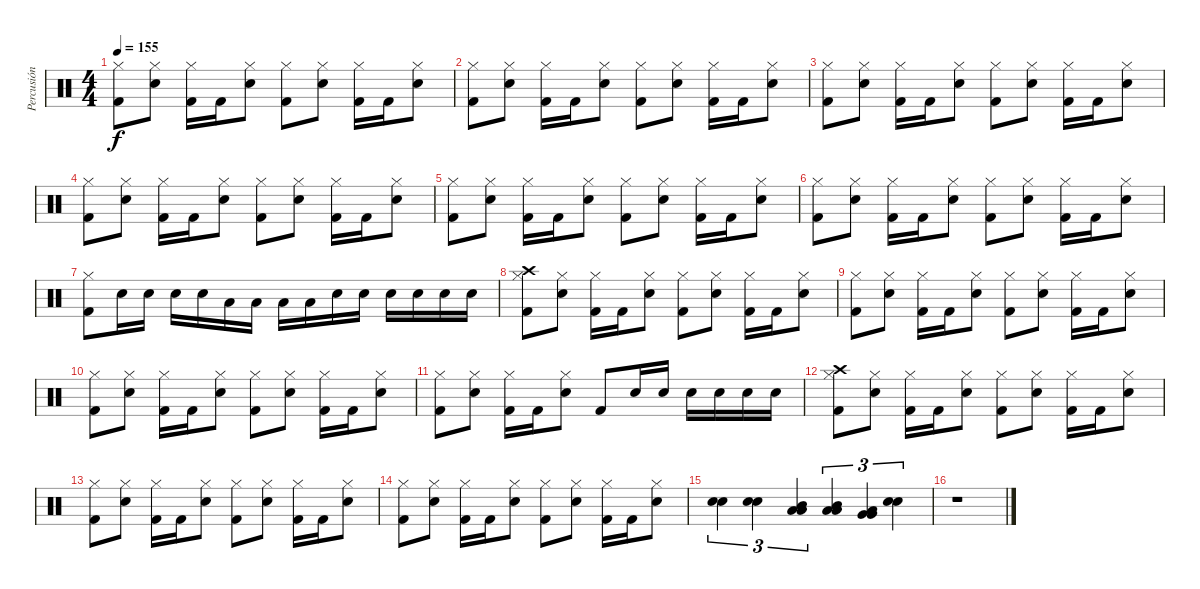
\track ("Percusión" "Percusión") {instrument percussion}
\staff {score}
\articulation defaults
\ts (4 4)
\tempo 155
\clef neutral
\ks c
("Kick (hit) 2" "Hi-Hat (closed)").8{dy f} ("Electric Snare (hit)" "Hi-Hat (closed)").8 ("Kick (hit) 2" "Hi-Hat (closed)").16 "Kick (hit) 2".16 ("Electric Snare (hit)" "Hi-Hat (closed)").8 ("Kick (hit) 2" "Hi-Hat (closed)").8 ("Electric Snare (hit)" "Hi-Hat (closed)").8 ("Kick (hit) 2" "Hi-Hat (closed)").16 "Kick (hit) 2".16 ("Electric Snare (hit)" "Hi-Hat (closed)").8 |
("Kick (hit) 2" "Hi-Hat (closed)").8 ("Electric Snare (hit)" "Hi-Hat (closed)").8 ("Kick (hit) 2" "Hi-Hat (closed)").16 "Kick (hit) 2".16 ("Electric Snare (hit)" "Hi-Hat (closed)").8 ("Kick (hit) 2" "Hi-Hat (closed)").8 ("Electric Snare (hit)" "Hi-Hat (closed)").8 ("Kick (hit) 2" "Hi-Hat (closed)").16 "Kick (hit) 2".16 ("Electric Snare (hit)" "Hi-Hat (closed)").8 |
("Kick (hit) 2" "Hi-Hat (closed)").8 ("Electric Snare (hit)" "Hi-Hat (closed)").8 ("Kick (hit) 2" "Hi-Hat (closed)").16 "Kick (hit) 2".16 ("Electric Snare (hit)" "Hi-Hat (closed)").8 ("Kick (hit) 2" "Hi-Hat (closed)").8 ("Electric Snare (hit)" "Hi-Hat (closed)").8 ("Kick (hit) 2" "Hi-Hat (closed)").16 "Kick (hit) 2".16 ("Electric Snare (hit)" "Hi-Hat (closed)").8 |
("Kick (hit) 2" "Hi-Hat (closed)").8 ("Electric Snare (hit)" "Hi-Hat (closed)").8 ("Kick (hit) 2" "Hi-Hat (closed)").16 "Kick (hit) 2".16 ("Electric Snare (hit)" "Hi-Hat (closed)").8 ("Kick (hit) 2" "Hi-Hat (closed)").8 ("Electric Snare (hit)" "Hi-Hat (closed)").8 ("Kick (hit) 2" "Hi-Hat (closed)").16 "Kick (hit) 2".16 ("Electric Snare (hit)" "Hi-Hat (closed)").8 |
("Kick (hit) 2" "Hi-Hat (closed)").8 ("Electric Snare (hit)" "Hi-Hat (closed)").8 ("Kick (hit) 2" "Hi-Hat (closed)").16 "Kick (hit) 2".16 ("Electric Snare (hit)" "Hi-Hat (closed)").8 ("Kick (hit) 2" "Hi-Hat (closed)").8 ("Electric Snare (hit)" "Hi-Hat (closed)").8 ("Kick (hit) 2" "Hi-Hat (closed)").16 "Kick (hit) 2".16 ("Electric Snare (hit)" "Hi-Hat (closed)").8 |
("Kick (hit) 2" "Hi-Hat (closed)").8 ("Electric Snare (hit)" "Hi-Hat (closed)").8 ("Kick (hit) 2" "Hi-Hat (closed)").16 "Kick (hit) 2".16 ("Electric Snare (hit)" "Hi-Hat (closed)").8 ("Kick (hit) 2" "Hi-Hat (closed)").8 ("Electric Snare (hit)" "Hi-Hat (closed)").8 ("Kick (hit) 2" "Hi-Hat (closed)").16 "Kick (hit) 2".16 ("Electric Snare (hit)" "Hi-Hat (closed)").8 |
("Kick (hit) 2" "Hi-Hat (closed)").8 "Electric Snare (hit)".16 "Electric Snare (hit)".16 "Electric Snare (hit)".16 "Electric Snare (hit)".16 "Low Tom (hit)".16 "Low Tom (hit)".16 "Low Tom (hit)".16 "Low Tom (hit)".16 "Electric Snare (hit)".16 "Electric Snare (hit)".16 "Electric Snare (hit)".16 "Electric Snare (hit)".16 "Electric Snare (hit)".16 "Electric Snare (hit)".16 |
("Kick (hit) 2" "Hi-Hat (closed)" "Crash high (hit)").8 ("Electric Snare (hit)" "Hi-Hat (closed)").8 ("Kick (hit) 2" "Hi-Hat (closed)").16 "Kick (hit) 2".16 ("Electric Snare (hit)" "Hi-Hat (closed)").8 ("Kick (hit) 2" "Hi-Hat (closed)").8 ("Electric Snare (hit)" "Hi-Hat (closed)").8 ("Kick (hit) 2" "Hi-Hat (closed)").16 "Kick (hit) 2".16 ("Electric Snare (hit)" "Hi-Hat (closed)").8 |
("Kick (hit) 2" "Hi-Hat (closed)").8 ("Electric Snare (hit)" "Hi-Hat (closed)").8 ("Kick (hit) 2" "Hi-Hat (closed)").16 "Kick (hit) 2".16 ("Electric Snare (hit)" "Hi-Hat (closed)").8 ("Kick (hit) 2" "Hi-Hat (closed)").8 ("Electric Snare (hit)" "Hi-Hat (closed)").8 ("Kick (hit) 2" "Hi-Hat (closed)").16 "Kick (hit) 2".16 ("Electric Snare (hit)" "Hi-Hat (closed)").8 |
("Kick (hit) 2" "Hi-Hat (closed)").8 ("Electric Snare (hit)" "Hi-Hat (closed)").8 ("Kick (hit) 2" "Hi-Hat (closed)").16 "Kick (hit) 2".16 ("Electric Snare (hit)" "Hi-Hat (closed)").8 ("Kick (hit) 2" "Hi-Hat (closed)").8 ("Electric Snare (hit)" "Hi-Hat (closed)").8 ("Kick (hit) 2" "Hi-Hat (closed)").16 "Kick (hit) 2".16 ("Electric Snare (hit)" "Hi-Hat (closed)").8 |
("Kick (hit) 2" "Hi-Hat (closed)").8 ("Electric Snare (hit)" "Hi-Hat (closed)").8 ("Kick (hit) 2" "Hi-Hat (closed)").16 "Kick (hit) 2".16 ("Electric Snare (hit)" "Hi-Hat (closed)").8 "Kick (hit) 2".8 "Electric Snare (hit)".16 "Electric Snare (hit)".16 "Electric Snare (hit)".16 "Electric Snare (hit)".16 "Electric Snare (hit)".16 "Electric Snare (hit)".16 |
("Kick (hit) 2" "Hi-Hat (closed)" "Crash high (hit)").8 ("Electric Snare (hit)" "Hi-Hat (closed)").8 ("Kick (hit) 2" "Hi-Hat (closed)").16 "Kick (hit) 2".16 ("Electric Snare (hit)" "Hi-Hat (closed)").8 ("Kick (hit) 2" "Hi-Hat (closed)").8 ("Electric Snare (hit)" "Hi-Hat (closed)").8 ("Kick (hit) 2" "Hi-Hat (closed)").16 "Kick (hit) 2".16 ("Electric Snare (hit)" "Hi-Hat (closed)").8 |
("Kick (hit) 2" "Hi-Hat (closed)").8 ("Electric Snare (hit)" "Hi-Hat (closed)").8 ("Kick (hit) 2" "Hi-Hat (closed)").16 "Kick (hit) 2".16 ("Electric Snare (hit)" "Hi-Hat (closed)").8 ("Kick (hit) 2" "Hi-Hat (closed)").8 ("Electric Snare (hit)" "Hi-Hat (closed)").8 ("Kick (hit) 2" "Hi-Hat (closed)").16 "Kick (hit) 2".16 ("Electric Snare (hit)" "Hi-Hat (closed)").8 |
("Kick (hit) 2" "Hi-Hat (closed)").8 ("Electric Snare (hit)" "Hi-Hat (closed)").8 ("Kick (hit) 2" "Hi-Hat (closed)").16 "Kick (hit) 2".16 ("Electric Snare (hit)" "Hi-Hat (closed)").8 ("Kick (hit) 2" "Hi-Hat (closed)").8 ("Electric Snare (hit)" "Hi-Hat (closed)").8 ("Kick (hit) 2" "Hi-Hat (closed)").16 "Kick (hit) 2".16 ("Electric Snare (hit)" "Hi-Hat (closed)").8 |
("Electric Snare (hit)" "Electric Snare (hit)").4{tu (3 2)} ("Electric Snare (hit)" "Electric Snare (hit)").4{tu (3 2)} ("Low Tom (hit)" "Low Tom (hit)" "Mid Tom (hit)").4{tu (3 2)} ("Low Tom (hit)" "Low Tom (hit)" "Mid Tom (hit)").4{tu (3 2)} ("Very Low Tom (hit)" "Very Low Tom (hit)" "Low Floor Tom (hit)").4{tu (3 2)} ("Electric Snare (hit)" "Electric Snare (hit)").4{tu (3 2)} |
r.1
